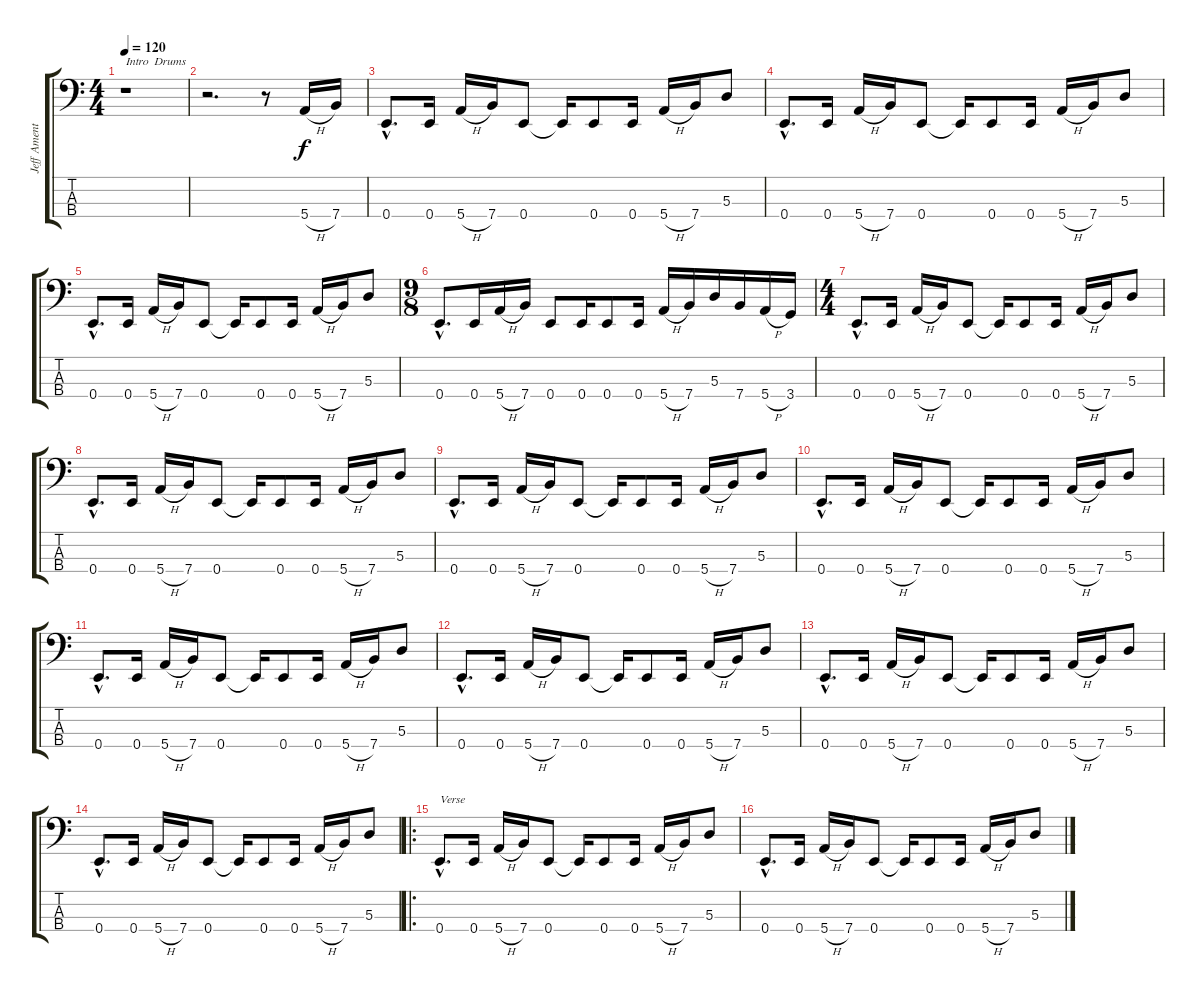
\track ("Jeff Ament" "Jeff Ament") {instrument electricbassfinger}
\staff {score tabs}
\tuning (G2 D2 A1 E1) {hide}
\ts (4 4)
\tempo 120
\clef f4
\ks c
r.1{txt "Intro  Drums" dy f instrument electricbassfinger} |
r.2{d} r.8 5.4{h}.16 7.4.16 |
0.4{hac}.8{d} 0.4.16 5.4{h}.16 7.4.16 0.4.8 0.4{t}.16 0.4.8 0.4.16 5.4{h}.16 7.4.16 5.3.8 |
0.4{hac}.8{d} 0.4.16 5.4{h}.16 7.4.16 0.4.8 0.4{t}.16 0.4.8 0.4.16 5.4{h}.16 7.4.16 5.3.8 |
0.4{hac}.8{d} 0.4.16 5.4{h}.16 7.4.16 0.4.8 0.4{t}.16 0.4.8 0.4.16 5.4{h}.16 7.4.16 5.3.8 |
\ts (9 8)
0.4{hac}.8{d} 0.4.16 5.4{h}.16 7.4.16 0.4.8 0.4.16 0.4.8 0.4.16 5.4{h}.16 7.4.16 5.3.16 7.4.16 5.4{h}.16 3.4.16 |
\ts (4 4)
0.4{hac}.8{d} 0.4.16 5.4{h}.16 7.4.16 0.4.8 0.4{t}.16 0.4.8 0.4.16 5.4{h}.16 7.4.16 5.3.8 |
0.4{hac}.8{d} 0.4.16 5.4{h}.16 7.4.16 0.4.8 0.4{t}.16 0.4.8 0.4.16 5.4{h}.16 7.4.16 5.3.8 |
0.4{hac}.8{d} 0.4.16 5.4{h}.16 7.4.16 0.4.8 0.4{t}.16 0.4.8 0.4.16 5.4{h}.16 7.4.16 5.3.8 |
0.4{hac}.8{d} 0.4.16 5.4{h}.16 7.4.16 0.4.8 0.4{t}.16 0.4.8 0.4.16 5.4{h}.16 7.4.16 5.3.8 |
0.4{hac}.8{d} 0.4.16 5.4{h}.16 7.4.16 0.4.8 0.4{t}.16 0.4.8 0.4.16 5.4{h}.16 7.4.16 5.3.8 |
0.4{hac}.8{d} 0.4.16 5.4{h}.16 7.4.16 0.4.8 0.4{t}.16 0.4.8 0.4.16 5.4{h}.16 7.4.16 5.3.8 |
0.4{hac}.8{d} 0.4.16 5.4{h}.16 7.4.16 0.4.8 0.4{t}.16 0.4.8 0.4.16 5.4{h}.16 7.4.16 5.3.8 |
0.4{hac}.8{d} 0.4.16 5.4{h}.16 7.4.16 0.4.8 0.4{t}.16 0.4.8 0.4.16 5.4{h}.16 7.4.16 5.3.8 |
\ro
0.4{hac}.8{d txt "Verse"} 0.4.16 5.4{h}.16 7.4.16 0.4.8 0.4{t}.16 0.4.8 0.4.16 5.4{h}.16 7.4.16 5.3.8 |
0.4{hac}.8{d} 0.4.16 5.4{h}.16 7.4.16 0.4.8 0.4{t}.16 0.4.8 0.4.16 5.4{h}.16 7.4.16 5.3.8
